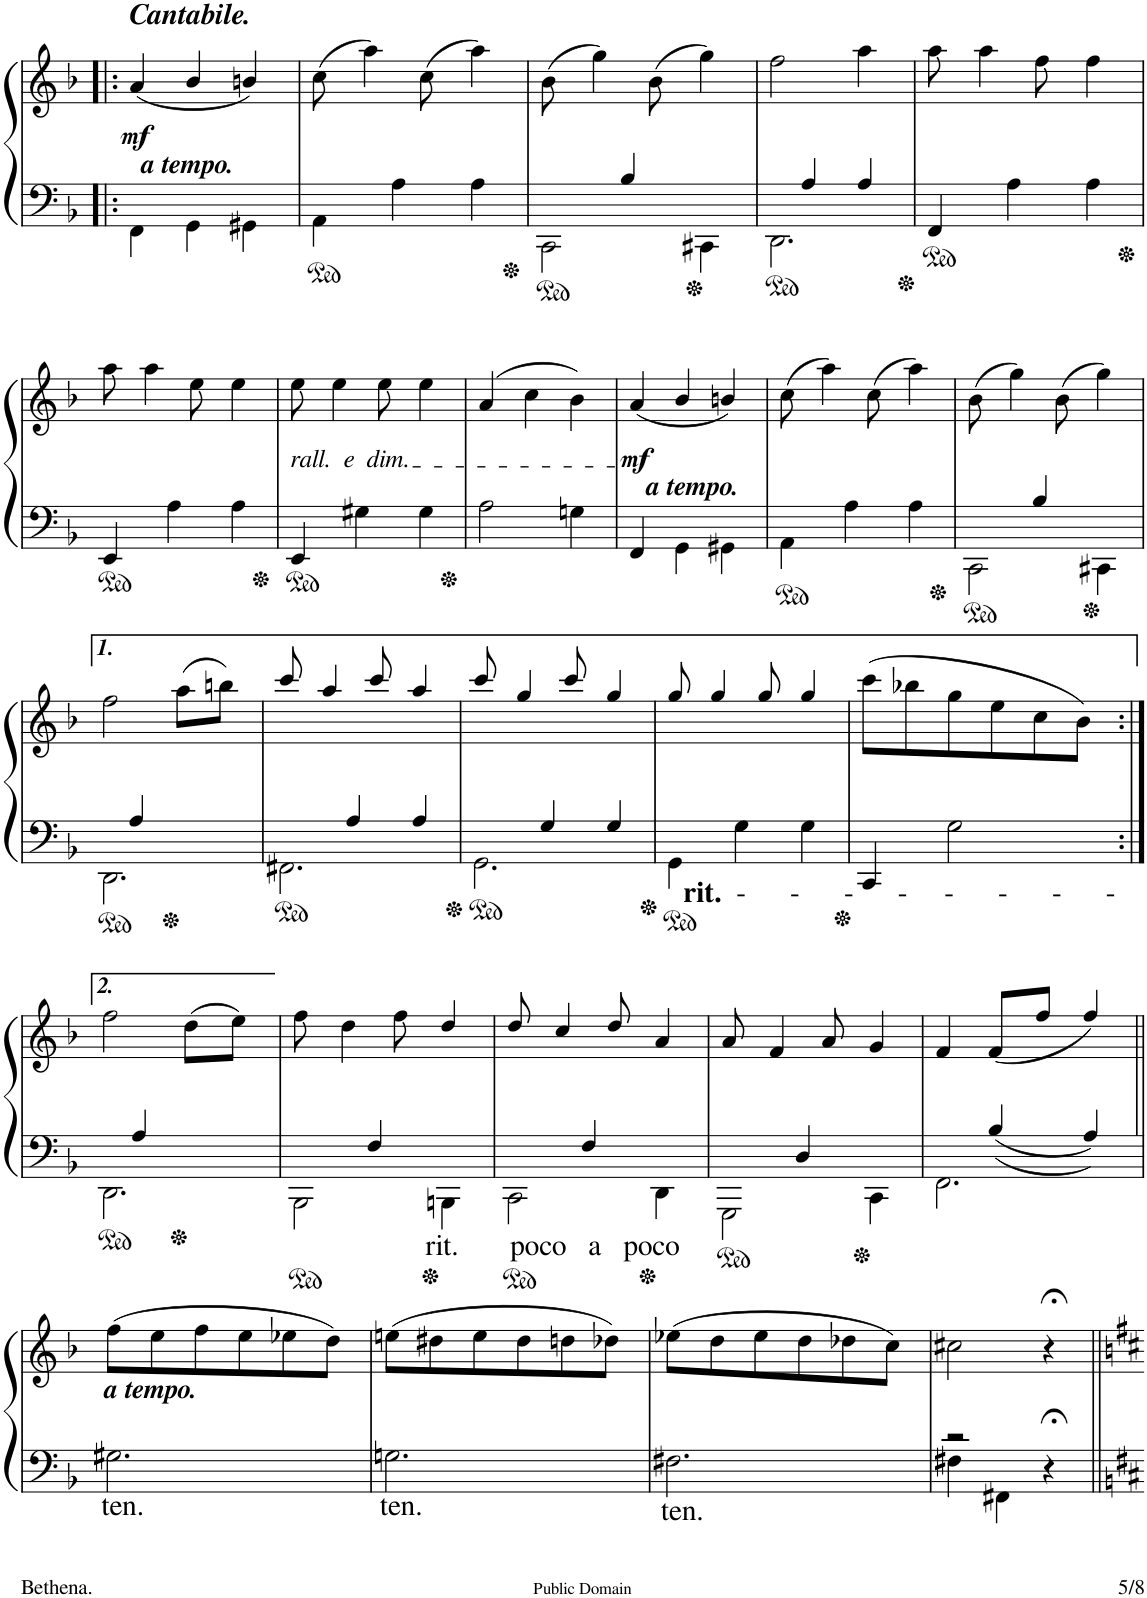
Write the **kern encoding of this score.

**kern	**kern	**dynam
*part1	*part1	*part1
*staff2	*staff1	*staff1/2
*I"Piano	*	*
*I'Pno.	*	*
!!LO:PB:g=z
*clefF4	*clefG2	*
*k[b-]	*k[b-]	*
*F:	*F:	*
*M3/4	*M3/4	*
=77!|:	=77!|:	=77!|:
!	!LO:TX:b:Bi:t=a tempo.	!
!	!LO:TX:a:Bi:t=Cantabile.	!
!	!	!LO:DY:b
4FF\	(4a/	mf
4GG\	4b-/	.
4GG#X\	4bn/)	.
=78	=78	=78
4AA\	(8cc\	.
.	4aa\)	.
4A\	.	.
.	(8cc\	.
4A\	4aa\)	.
=79	=79	=79
*^	*	*
2CC\	4ryy	(8b-\	.
.	.	4gg\)	.
.	4B-/	.	.
.	.	(8b-\	.
4CC#X\	4ryy	4gg\)	.
=80	=80	=80	=80
2.DD\	4ryy	2ff\	.
.	4A/	.	.
.	4A/	4aa\	.
*v	*v	*	*
=81	=81	=81
4FF/	8aa\	.
.	4aa\	.
4A\	.	.
.	8ff\	.
4A\	4ff\	.
!!LO:LB:g=z
=82	=82	=82
4EE/	8aa\	.
.	4aa\	.
4A\	.	.
.	8ee\	.
4A\	4ee\	.
=83	=83	=83
!	!LO:TX:b:i:t=<b>rall.  e  dim.</b>	!
4EE/	8ee\	.
.	4ee\	.
4G#X\	.	.
.	8ee\	.
4G#\	4ee\	.
=84	=84	=84
2A\	(4a/	.
.	4cc\	.
4Gn\	4b-\)	.
=85	=85	=85
!	!LO:TX:b:Bi:t=a tempo.	!
!	!	!LO:DY:b
4FF/	(4a/	mf
4GG\	4b-/	.
4GG#X\	4bn/)	.
=86	=86	=86
4AA\	(8cc\	.
.	4aa\)	.
4A\	.	.
.	(8cc\	.
4A\	4aa\)	.
=87	=87	=87
*^	*	*
2CC\	4ryy	(8b-\	.
.	.	4gg\)	.
.	4B-/	.	.
.	.	(8b-\	.
4CC#X\	4ryy	4gg\)	.
!!LO:LB:g=z
=88	=88	=88	=88
2.DD\	4ryy	2ff\	.
.	4A/	.	.
.	4ryy	(8aa\L	.
.	.	8bbn\J)	.
=89	=89	=89	=89
2.FF#X\	4ryy	8ccc/	.
.	.	4aa/	.
.	4A/	.	.
.	.	8ccc/	.
.	4A/	4aa/	.
=90	=90	=90	=90
2.GG\	4ryy	8ccc/	.
.	.	4gg/	.
.	4G/	.	.
.	.	8ccc/	.
.	4G/	4gg/	.
=91	=91	=91	=91
!LO:TX:b:B:t=rit.	!	!	!
!LO:TX:b:t=-      -      -      -     -      -      -      -	!	!	!
*v	*v	*	*
4GG\	8gg/	.
.	4gg/	.
4G\	.	.
.	8gg/	.
4G\	4gg/	.
=92	=92	=92
4CC/	(8ccc\L	.
.	8bb-X\	.
2G\	8gg\	.
.	8ee\	.
.	8cc\	.
.	8b-\J)	.
!!LO:LB:g=z
=93:|!	=93:|!	=93:|!
*^	*	*
2.DD\	4ryy	2ff\	.
.	4A/	.	.
.	4ryy	(8dd\L	.
.	.	8ee\J)	.
=94	=94	=94	=94
2BBB-\	4ryy	8ff\	.
.	.	4dd\	.
.	4F/	.	.
.	.	8ff\	.
!LO:TX:b:t=rit.       poco   a   poco	!	!	!
4BBBn\	4ryy	4dd/	.
=95	=95	=95	=95
2CC\	4ryy	8dd/	.
.	.	4cc/	.
.	4F/	.	.
.	.	8dd/	.
4DD\	4ryy	4a/	.
=96	=96	=96	=96
2GGG\	4ryy	8a/	.
.	.	4f/	.
.	4D/	.	.
.	.	8a/	.
4CC\	4ryy	4g/	.
=97	=97	=97	=97
2.FF\	4ryy	4f/	.
.	4B-/	(8f/L	.
.	.	8ff/J	.
.	4A/	4ff/)	.
!!LO:LB:g=z
=98||	=98||	=98||	=98||
!	!	!LO:TX:b:Bi:t=a tempo.	!
!LO:TX:b:t=ten.	!	!	!
*v	*v	*	*
2.G#X\	(8ff\L	.
.	8ee\	.
.	8ff\	.
.	8ee\	.
.	8ee-X\	.
.	8dd\J)	.
=99	=99	=99
!LO:TX:b:t=ten.	!	!
2.Gn\	(8een\L	.
.	8dd#X\	.
.	8ee\	.
.	8dd#\	.
.	8ddn\	.
.	8dd-X\J)	.
=100	=100	=100
!LO:TX:b:t=ten.	!	!
2.F#X\	(8ee-X\L	.
.	8dd\	.
.	8ee-\	.
.	8dd\	.
.	8dd-X\	.
.	8cc\J)	.
=101	=101	=101
*^	*	*
2r	4F#X\	2cc#X\	.
.	4FF#X\	.	.
4r;<	4ryy	4r;<	.
*v	*v	*	*
=||	=||	=||
*-	*-	*-
